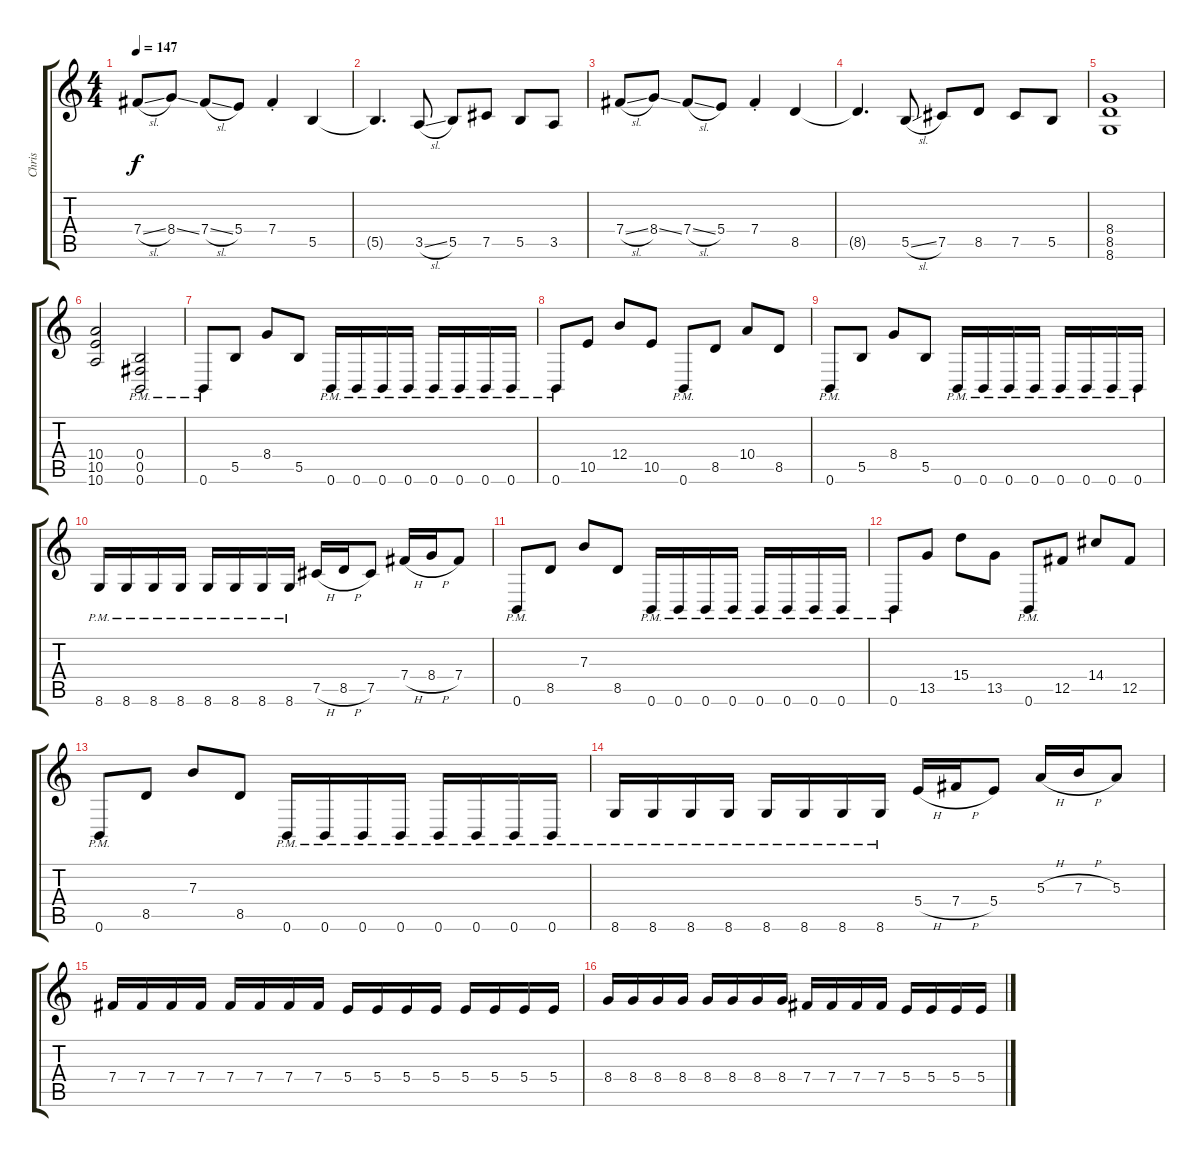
\track ("Chris" "Chris") {instrument distortionguitar}
\staff {score tabs}
\tuning (Db4 Ab3 E3 B2 Gb2 B1) {hide}
\ts (4 4)
\tempo 147
\clef g2
\ks c
7.4{sl}.8{dy f} 8.4{ss}.8 7.4{sl}.8 5.4.8 7.4{st}.4 5.5.4 |
5.5{t}.4{d} 3.5{sl}.8 5.5.8 7.5.8 5.5.8 3.5.8 |
7.4{sl}.8 8.4{ss}.8 7.4{sl}.8 5.4.8 7.4{st}.4 8.5.4 |
8.5{t}.4{d} 5.5{sl}.8 7.5.8 8.5.8 7.5.8 5.5.8 |
(8.4 8.5 8.6).1 |
(10.4 10.5 10.6).2 (0.4{pm} 0.5{pm} 0.6{pm}).2 |
0.6{pm}.8 5.5.8 8.4.8 5.5.8 0.6{pm}.16 0.6{pm}.16 0.6{pm}.16 0.6{pm}.16 0.6{pm}.16 0.6{pm}.16 0.6{pm}.16 0.6{pm}.16 |
0.6{pm}.8 10.5.8 12.4.8 10.5.8 0.6{pm}.8 8.5.8 10.4.8 8.5.8 |
0.6{pm}.8 5.5.8 8.4.8 5.5.8 0.6{pm}.16 0.6{pm}.16 0.6{pm}.16 0.6{pm}.16 0.6{pm}.16 0.6{pm}.16 0.6{pm}.16 0.6{pm}.16 |
8.6{pm}.16 8.6{pm}.16 8.6{pm}.16 8.6{pm}.16 8.6{pm}.16 8.6{pm}.16 8.6{pm}.16 8.6{pm}.16 7.5{h}.16 8.5{h}.16 7.5.8 7.4{h}.16 8.4{h}.16 7.4.8 |
0.6{pm}.8{balance 3} 8.5.8 7.3.8 8.5.8 0.6{pm}.16 0.6{pm}.16 0.6{pm}.16 0.6{pm}.16 0.6{pm}.16 0.6{pm}.16 0.6{pm}.16 0.6{pm}.16 |
0.6{pm}.8 13.5.8 15.4.8 13.5.8 0.6{pm}.8 12.5.8 14.4.8 12.5.8 |
0.6{pm}.8 8.5.8 7.3.8 8.5.8 0.6{pm}.16 0.6{pm}.16 0.6{pm}.16 0.6{pm}.16 0.6{pm}.16 0.6{pm}.16 0.6{pm}.16 0.6{pm}.16 |
8.6{pm}.16 8.6{pm}.16 8.6{pm}.16 8.6{pm}.16 8.6{pm}.16 8.6{pm}.16 8.6{pm}.16 8.6{pm}.16 5.4{h}.16 7.4{h}.16 5.4.8 5.3{h}.16 7.3{h}.16 5.3.8 |
7.4.16{balance 8} 7.4.16 7.4.16 7.4.16 7.4.16 7.4.16 7.4.16 7.4.16 5.4.16 5.4.16 5.4.16 5.4.16 5.4.16 5.4.16 5.4.16 5.4.16 |
8.4.16 8.4.16 8.4.16 8.4.16 8.4.16 8.4.16 8.4.16 8.4.16 7.4.16 7.4.16 7.4.16 7.4.16 5.4.16 5.4.16 5.4.16 5.4.16
